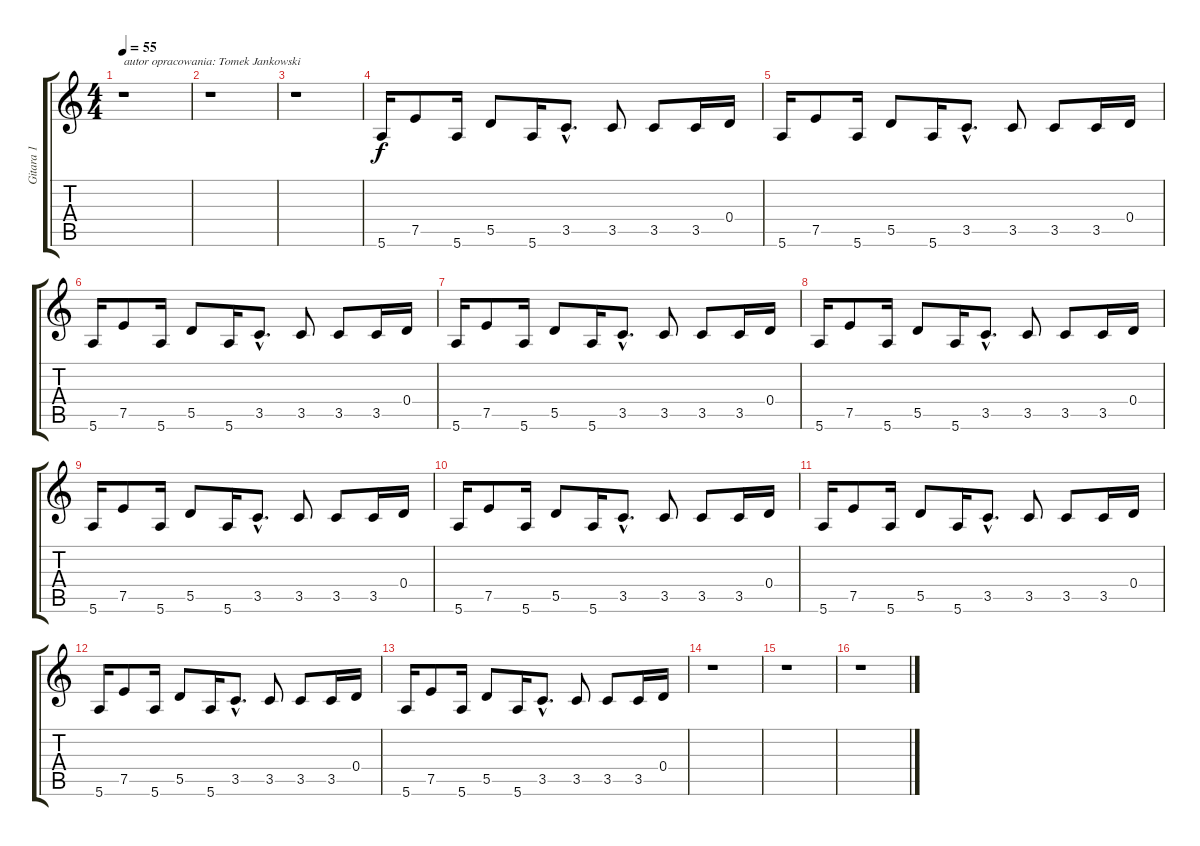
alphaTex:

\track ("Gitara 1" "Gitara 1") {instrument electricguitarmuted}
\staff {score tabs}
\tuning (E4 B3 G3 D3 A2 E2) {hide}
\ts (4 4)
\tempo 55
\clef g2
\ks c
r.1{txt "autor opracowania: Tomek Jankowski" dy f instrument electricguitarmuted} |
r.1 |
r.1 |
5.6.16 7.5.8 5.6.16 5.5.8 5.6.16 3.5{hac}.8{d} 3.5.8 3.5.8 3.5.16 0.4.16 |
5.6.16 7.5.8 5.6.16 5.5.8 5.6.16 3.5{hac}.8{d} 3.5.8 3.5.8 3.5.16 0.4.16 |
5.6.16 7.5.8 5.6.16 5.5.8 5.6.16 3.5{hac}.8{d} 3.5.8 3.5.8 3.5.16 0.4.16 |
5.6.16 7.5.8 5.6.16 5.5.8 5.6.16 3.5{hac}.8{d} 3.5.8 3.5.8 3.5.16 0.4.16 |
5.6.16 7.5.8 5.6.16 5.5.8 5.6.16 3.5{hac}.8{d} 3.5.8 3.5.8 3.5.16 0.4.16 |
5.6.16 7.5.8 5.6.16 5.5.8 5.6.16 3.5{hac}.8{d} 3.5.8 3.5.8 3.5.16 0.4.16 |
5.6.16 7.5.8 5.6.16 5.5.8 5.6.16 3.5{hac}.8{d} 3.5.8 3.5.8 3.5.16 0.4.16 |
5.6.16 7.5.8 5.6.16 5.5.8 5.6.16 3.5{hac}.8{d} 3.5.8 3.5.8 3.5.16 0.4.16 |
5.6.16 7.5.8 5.6.16 5.5.8 5.6.16 3.5{hac}.8{d} 3.5.8 3.5.8 3.5.16 0.4.16 |
5.6.16 7.5.8 5.6.16 5.5.8 5.6.16 3.5{hac}.8{d} 3.5.8 3.5.8 3.5.16 0.4.16 |
r.1 |
r.1 |
r.1
